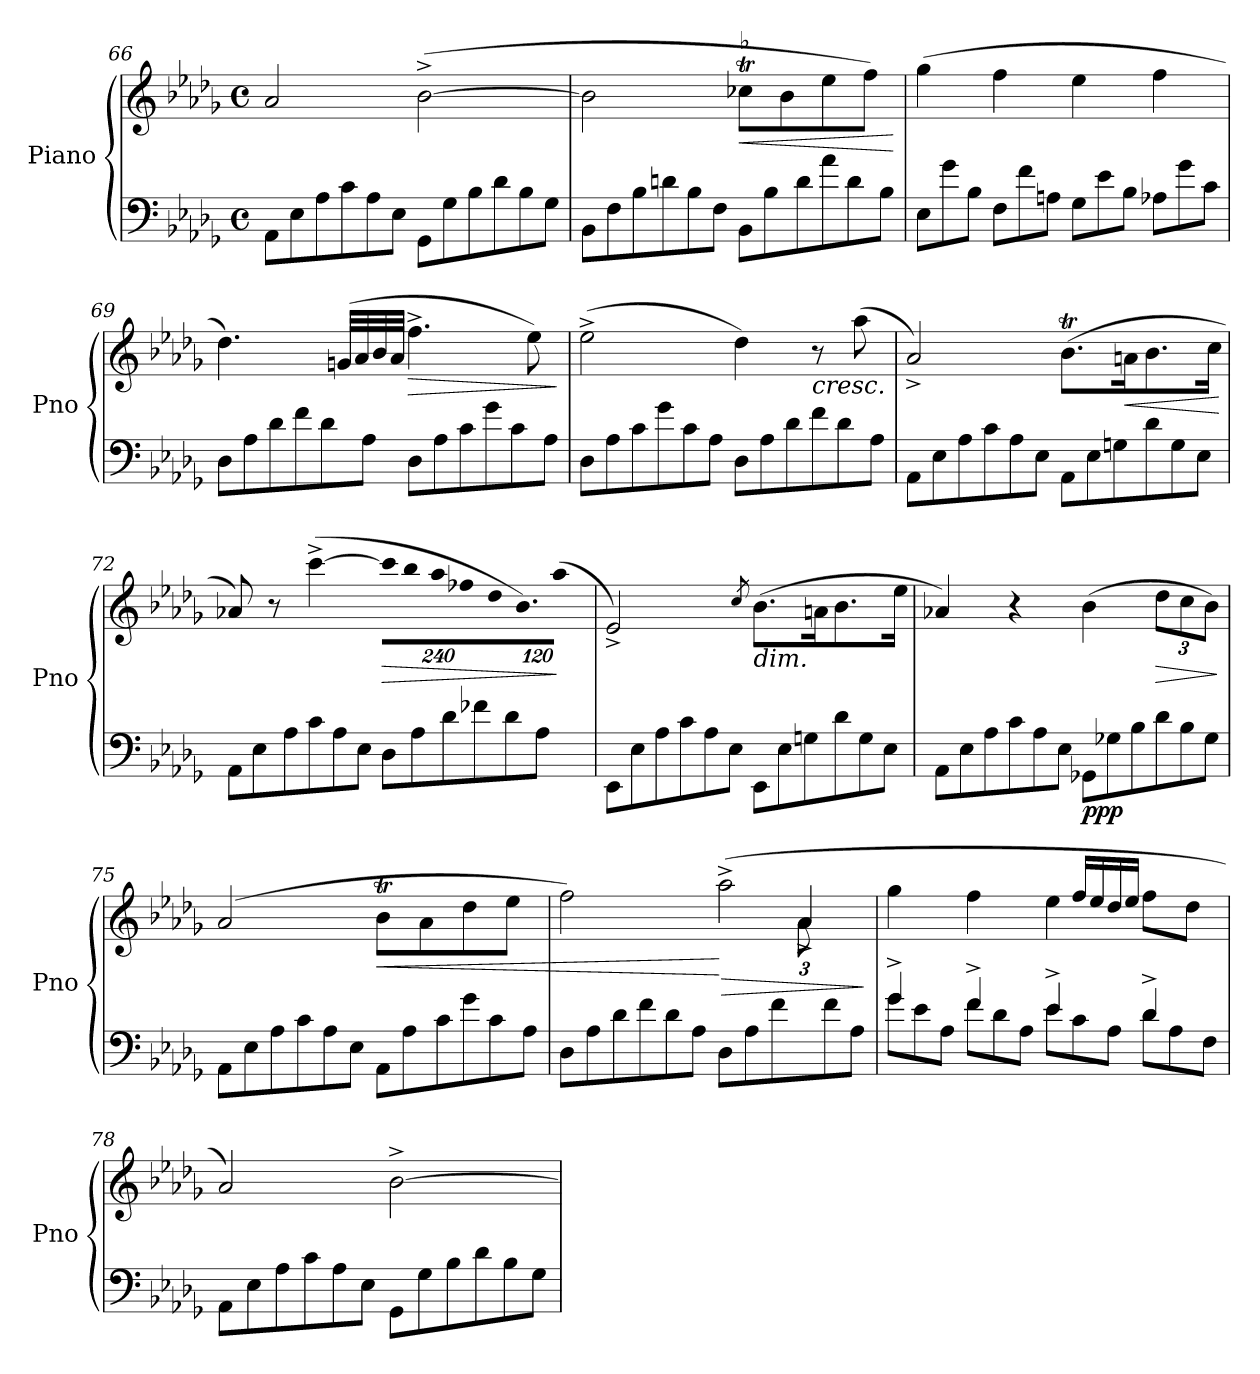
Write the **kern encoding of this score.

**kern	**kern	**dynam
*part1	*part1	*part1
*staff2	*staff1	*staff1/2
*I"Piano	*	*
*I'Pno	*	*
*clefF4	*clefG2	*
*k[b-e-a-d-g-]	*k[b-e-a-d-g-]	*
*M4/4	*M4/4	*
*met(c)	*met(c)	*
*Xtuplet	*	*
=66	=66	=66
12AA-\L	2a-/	.
12E-\	.	.
12A-\	.	.
12c\	.	.
12A-\	.	.
12E-\J	.	.
12GG-\L	(>[2b-^\	.
12G-\	.	.
12B-\	.	.
12d-\	.	.
12B-\	.	.
12G-\J	.	.
!!LO:LB:g=z
=67	=67	=67
12BB-\L	2b-\]	.
12F\	.	.
12B-\	.	.
12dn\	.	.
12B-\	.	.
12F\J	.	.
!	!LO:TX:a:i:t=♭	!
!	!	!LO:HP:b
12BB-\L	8cc-XT\L	<
12B-\	.	.
.	8b-\	.
12d\	.	.
12a-\	8ee-\	.
12d\	.	.
.	8ff\J)	.
12B-\J	.	.
.	.	[
=68	=68	=68
!	!	!LO:DY:b=2
!	!	!LO:DY:n=1:b
12E-\L	(>4gg-\	p mp
12g-\	.	.
12B-\J	.	.
12F\L	4ff\	.
12f\	.	.
12An\J	.	.
12G-\L	4ee-\	.
12e-\	.	.
12B-\J	.	.
12A-X\L	4ff\	.
12g-\	.	.
12c\J	.	.
=69	=69	=69
12D-\L	4.dd-\)	.
12A-\	.	.
12d-\	.	.
12f\	.	.
12d-\	.	.
.	(>32gn/LLL	.
.	32a-/	.
12A-\J	.	.
.	32b-/	.
.	32a-/JJJ	.
!	!	!LO:HP:b
12D-\L	4.ff^\	>
12A-\	.	.
12c\	.	.
12g-\	.	.
12c\	.	.
.	8ee-\)	.
12A-\J	.	.
.	.	]
=70	=70	=70
!	!	!LO:DY:b=2
!	!	!LO:DY:n=1:b
12D-\L	(>2ee-^\	p mp
12A-\	.	.
12c\	.	.
12g-\	.	.
12c\	.	.
12A-\J	.	.
12D-\L	4dd-\)	.
12A-\	.	.
12d-\	.	.
!	!	!LO:HP:b
12f\	8r	<
12d-\	.	.
.	(>8aa-\	.
12A-\J	.	.
!!LO:LB:g=z
=71	=71	=71
12AA-\L	2a-^/)	.
12E-\	.	.
12A-\	.	.
12c\	.	.
12A-\	.	.
12E-\J	.	.
12AA-\L	(>8.b-T\L	.
12E-\	.	.
12Gn\	.	.
!	!	!LO:HP:b
.	16an\K	<
12d-\	8.b-\	.
12G\	.	.
12E-\J	.	.
.	16cc\Jk	.
.	.	[ [
=72	=72	=72
!	!	!LO:DY:b=2
!	!	!LO:DY:n=1:b
12AA-\L	8a-X/)	mf f
12E-\	.	.
.	8r	.
12A-\	.	.
12c\	(>[4ccc^\	.
12A-\	.	.
12E-\J	.	.
*	*Xbrackettup	*
!	!LO:N:vis=8	!LO:HP:b
12D-\L	1920%137ccc\L]	>
!	!LO:N:vis=8	!
.	1920%137bb-\	.
12A-\	.	.
!	!LO:N:vis=8	!
.	1920%137aa-\	.
12d-\	.	.
!	!LO:N:vis=8	!
.	1920%137ff-X\	.
12f-X\	.	.
!	!LO:N:vis=8	!
.	1920%137dd-\	.
12d-\	.	.
!	!LO:N:vis=8.	!
.	960%103b-\)	.
12A-\J	.	.
!	!LO:N:vis=16	!
.	(>640%23aa-\Jk	.
.	.	]
=73	=73	=73
!	!	!LO:DY:b=2
!	!	!LO:DY:n=1:b
12EE-\L	2e-^/)	mp mf
12E-\	.	.
12A-\	.	.
12c\	.	.
12A-\	.	.
12E-\J	.	.
.	8qcc/	.
!	!LO:TX:b:i:t=dim.	!
12EE-\L	(>8.b-\L	.
12E-\	.	.
12Gn\	.	.
.	16an\K	.
12d-\	8.b-\	.
12G\	.	.
12E-\J	.	.
.	16ee-\Jk	.
!!LO:LB:g=z
=74	=74	=74
12AA-\L	4a-X/)	.
12E-\	.	.
12A-\	.	.
12c\	4r	.
12A-\	.	.
12E-\J	.	.
!	!	!LO:DY:b=2
!	!	!LO:DY:n=1:b
12GG-X\L	(>4b-\	p pp
12G-X\	.	.
12B-\	.	.
!	!	!LO:HP:b
12d-\	12dd-\L	>
12B-\	12cc\	.
12G-\J	12b-\J)	.
.	.	]
=75	=75	=75
!	!	!LO:DY:b=2
!	!	!LO:DY:n=1:b
12AA-\L	(>2a-/	p mp
12E-\	.	.
12A-\	.	.
12c\	.	.
12A-\	.	.
12E-\J	.	.
!	!	!LO:HP:b
12AA-\L	8b-T\L	<
12A-\	.	.
.	8a-\	.
12c\	.	.
12g-\	8dd-\	.
12c\	.	.
.	8ee-\J	.
12A-\J	.	.
=76	=76	=76
*	*^	*
*	*	*^	*
12D-\L	2ff\)	2.ryy	2.ryy	.
12A-\	.	.	.	.
12d-\	.	.	.	.
12f\	.	.	.	.
12d-\	.	.	.	.
12A-\J	.	.	.	.
!	!	!	!	!LO:HP:n=1:b
!	!	!	!	!LO:DY:n=1:b=2
!	!	!	!	!LO:DY:n=2:b
12D-\L	(>2aa-^\	.	.	[ > p mp
12A-\	.	.	.	.
12f\	.	.	.	.
12ryy	.	4a-^/	12a-\	.
12f\	.	.	6ryy	.
12A-\J	.	.	.	.
*	*v	*v	*v	*
.	.	]
!!LO:LB:g=z
=77	=77	=77
*^	*^	*
!	!	!	!	!LO:DY:b=2
!	!	!	!	!LO:DY:n=1:b
4g-^/	12g-\L	4gg-\	2ryy	p mp
.	12e-\	.	.	.
.	12A-\J	.	.	.
4f^/	12f\L	4ff\	.	.
.	12d-\	.	.	.
.	12A-\J	.	.	.
*	*	*	*Xtuplet	*
4e-^/	12e-\L	4ee-\	12ee-yy	.
.	12c\	.	24ff!/LL	.
.	.	.	24ee-!/	.
.	12A-\J	.	24dd-!/	.
.	.	.	24ee-!/JJ	.
4d-^/	12d-\L	8ff\L	4ryy	.
.	12A-\	.	.	.
.	.	8dd-\J	.	.
.	12F\J	.	.	.
*v	*v	*	*	*
*	*v	*v	*
=78	=78	=78
12AA-\L	2a-/)	.
12E-\	.	.
12A-\	.	.
12c\	.	.
12A-\	.	.
12E-\J	.	.
12GG-\L	[2b-^\	.
12G-\	.	.
12B-\	.	.
12d-\	.	.
12B-\	.	.
12G-\J	.	.
=	=	=
*-	*-	*-
